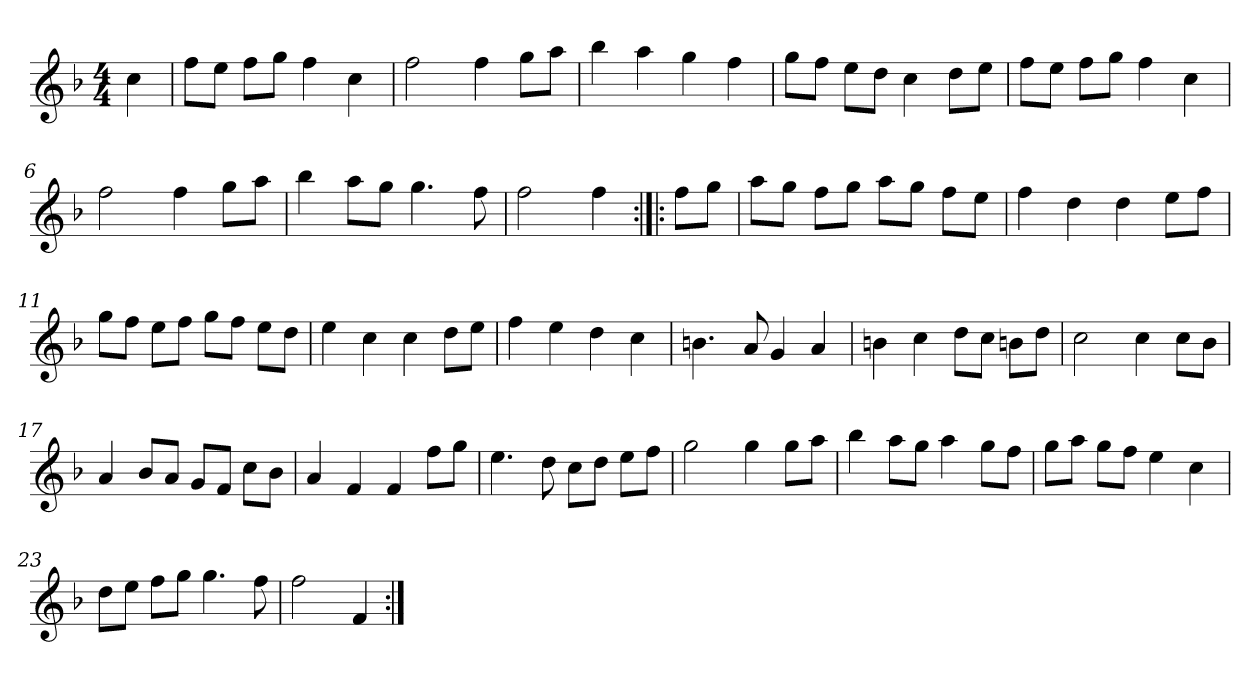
**kern
*part1
*staff1
*clefG2
*k[b-]
*F:
*M4/4
*MM120
=
4cc
=1
8ff\L
8ee\J
8ff\L
8gg\J
4ff
4cc
=2
2ff
4ff
8gg\L
8aa\J
=3
4bb-
4aa
4gg
4ff
=4
8gg\L
8ff\J
8ee\L
8dd\J
4cc
8dd\L
8ee\J
=5
8ff\L
8ee\J
8ff\L
8gg\J
4ff
4cc
=6
2ff
4ff
8gg\L
8aa\J
=7
4bb-
8aa\L
8gg\J
4.gg
8ff
=8
2ff
4ff
=:|!|:
8ff\L
8gg\J
=9
8aa\L
8gg\J
8ff\L
8gg\J
8aa\L
8gg\J
8ff\L
8ee\J
=10
4ff
4dd
4dd
8ee\L
8ff\J
=11
8gg\L
8ff\J
8ee\L
8ff\J
8gg\L
8ff\J
8ee\L
8dd\J
=12
4ee
4cc
4cc
8dd\L
8ee\J
=13
4ff
4ee
4dd
4cc
=14
4.bn
8a
4g
4a
=15
4bn
4cc
8dd\L
8cc\J
8bn\L
8dd\J
=16
2cc
4cc
8cc\L
8b-\J
=17
4a
8b-/L
8a/J
8g/L
8f/J
8cc\L
8b-\J
=18
4a
4f
4f
8ff\L
8gg\J
=19
4.ee
8dd
8cc\L
8dd\J
8ee\L
8ff\J
=20
2gg
4gg
8gg\L
8aa\J
=21
4bb-
8aa\L
8gg\J
4aa
8gg\L
8ff\J
=22
8gg\L
8aa\J
8gg\L
8ff\J
4ee
4cc
=23
8dd\L
8ee\J
8ff\L
8gg\J
4.gg
8ff
=24
2ff
4f
=:|!
*-
